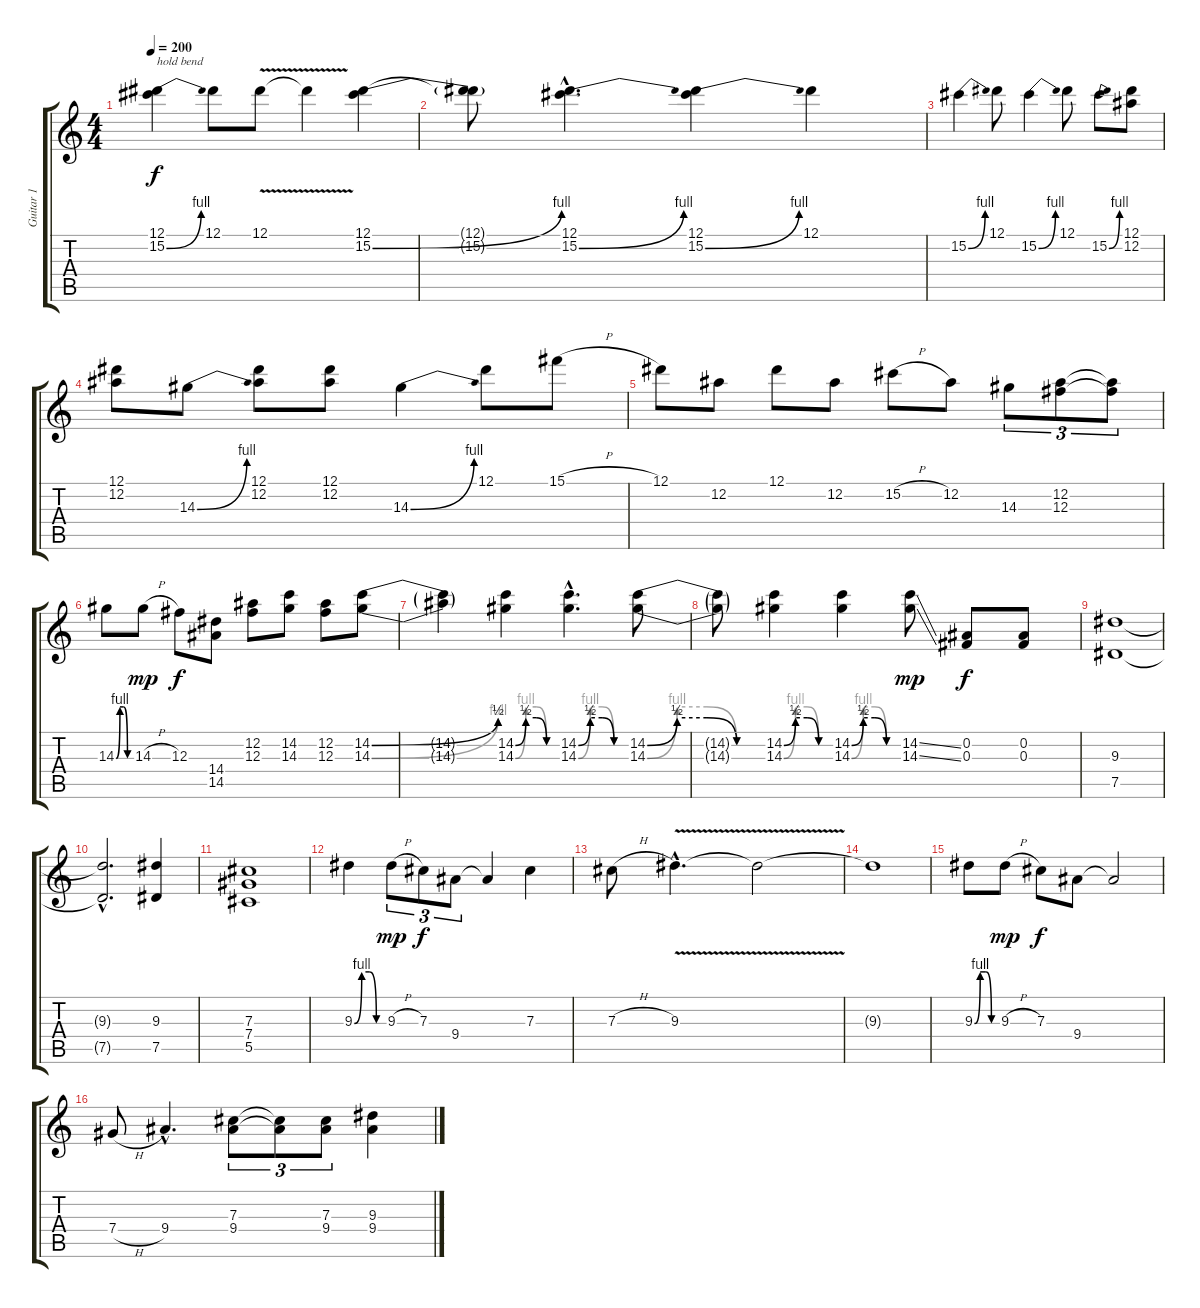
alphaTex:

\track ("Guitar 1" "Guitar 1") {instrument distortionguitar}
\staff {score tabs}
\tuning (Eb4 Bb3 Gb3 Db3 Ab2 Eb2) {hide}
\ts (4 4)
\tempo 200
\clef g2
\ks c
(12.1 15.2{be (bend 0 0 60 4)}).4{txt "hold bend" dy f} 12.1.8 12.1{v}.8 12.1{t}.4 (12.1 15.2{be (bend 0 0 60 4)}).4 |
(12.1{t} 15.2{t}).8 (12.1{hac} 15.2{be (bend 0 0 60 4) hac}).4{d} (12.1 15.2{be (bend 0 0 60 4)}).4 12.1.4 |
15.2{be (bend 0 0 60 4)}.4 12.1.8 15.2{be (bend 0 0 60 4)}.4 12.1.8 15.2{be (bend 0 0 60 4)}.8 (12.1 12.2).8 |
(12.1 12.2).8 14.3{be (bend 0 0 60 4)}.8 (12.1 12.2).8 (12.1 12.2).8 14.3{be (bend 0 0 60 4)}.4 12.1.8 15.1{h}.8 |
12.1.8 12.2.8 12.1.8 12.2.8 15.2{h}.8 12.2.8 14.3.8{tu (3 2)} (12.2 12.3).8{tu (3 2)} (12.2{t} 12.3{t}).8{tu (3 2)} |
14.3{be (custom 0 0 15 4 30 4 45 0 60 0)}.8 14.3{h}.8{dy mp} 12.3.8{dy f} (14.4 14.5).8 (12.2 12.3).8 (14.2 14.3).8 (12.2 12.3).8 (14.2{be (bend 0 0 60 2)} 14.3{be (bend 0 0 60 4)}).8 |
(14.2{t} 14.3{t}).4 (14.2{be (custom 0 0 15 2 30 2 45 0 60 0)} 14.3{be (custom 0 0 15 4 30 4 45 0 60 0)}).4 (14.2{be (custom 0 0 15 2 30 2 45 0 60 0) hac} 14.3{be (custom 0 0 15 4 30 4 45 0 60 0) hac}).4{d} (14.2{be (custom 0 0 15 2 30 2 45 0 60 0)} 14.3{be (custom 0 0 15 4 30 4 45 0 60 0)}).8 |
(14.2{t} 14.3{t}).8 (14.2{be (custom 0 0 15 2 30 2 45 0 60 0)} 14.3{be (custom 0 0 15 4 30 4 45 0 60 0)}).4 (14.2{be (custom 0 0 15 2 30 2 45 0 60 0)} 14.3{be (custom 0 0 15 4 30 4 45 0 60 0)}).4 (14.2{ss} 14.3{ss}).8{dy mp} (0.2 0.3).8{dy f} (0.2 0.3).8 |
(9.3 7.5).1 |
(9.3{hac t} 7.5{hac t}).2{d} (9.3 7.5).4 |
(7.3 7.4 5.5).1 |
9.3{be (custom 0 0 15 4 30 4 45 0 60 0)}.4 9.3{h}.8{tu (3 2) dy mp} 7.3.8{tu (3 2) dy f} 9.4.8{tu (3 2)} 9.4{t}.4 7.3.4 |
7.3{h}.8 9.3{v hac}.4{d} 9.3{t}.2 |
9.3{t}.1 |
9.3{be (custom 0 0 15 4 30 4 45 0 60 0)}.8 9.3{h}.8{dy mp} 7.3.8{dy f} 9.4.8 9.4{t}.2 |
7.4{h}.8 9.4{hac}.4{d} (7.3 9.4).8{tu (3 2)} (7.3{t} 9.4{t}).8{tu (3 2)} (7.3 9.4).8{tu (3 2)} (9.3 9.4).4
